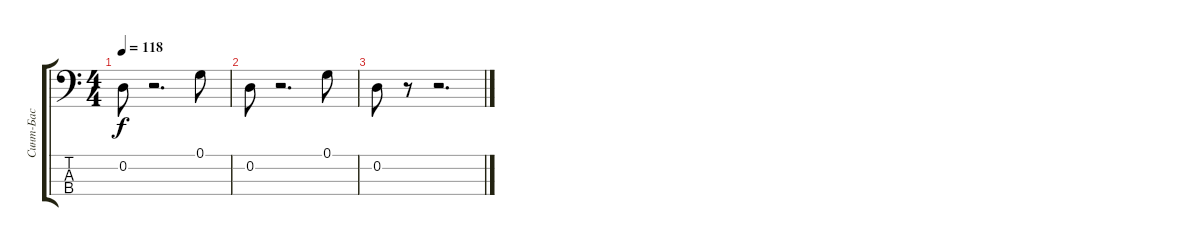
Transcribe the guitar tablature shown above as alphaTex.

\track ("Синт-Бас" "Синт-Бас") {instrument synthbass2}
\staff {score tabs}
\tuning (G2 D2 A1 E1) {hide}
\ts (4 4)
\tempo 118
\clef f4
\ks c
0.2.8{dy f} r.2{d} 0.1.8 |
0.2.8 r.2{d} 0.1.8 |
0.2.8 r.8 r.2{d}
